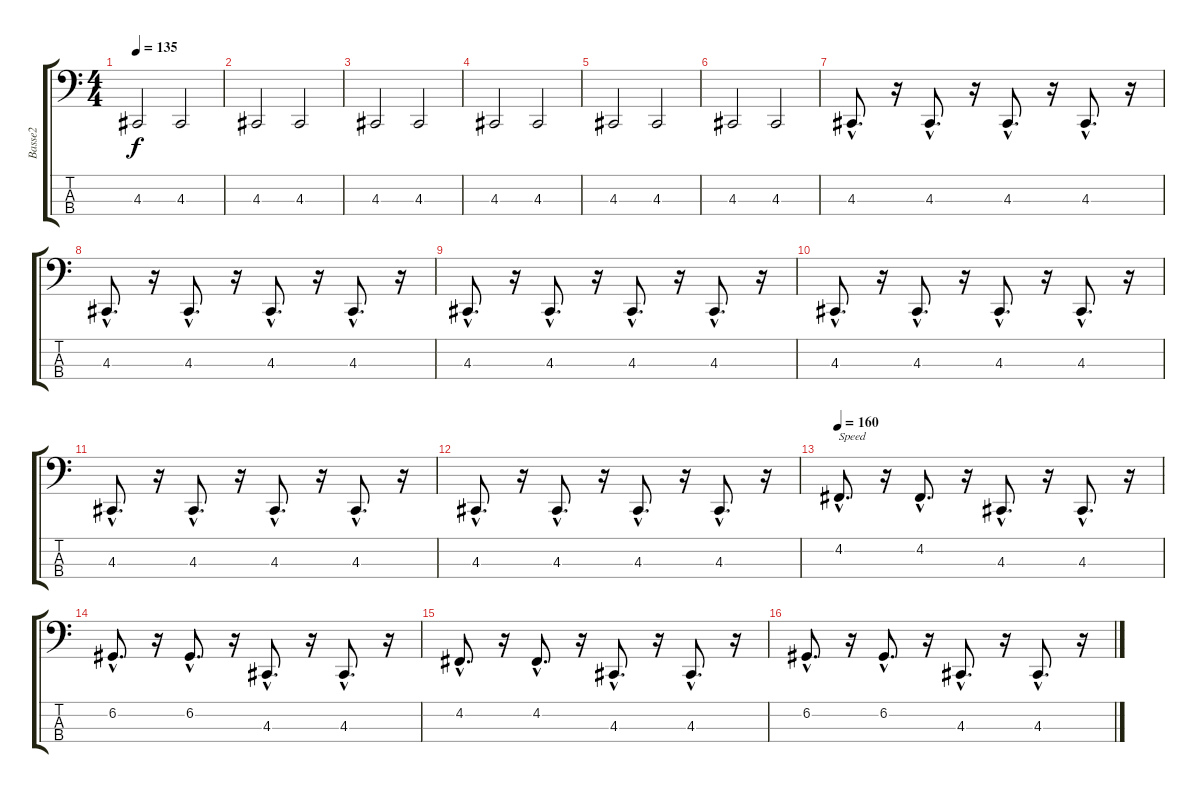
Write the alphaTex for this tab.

\track ("Basse2" "Basse2") {instrument fretlessbass}
\staff {score tabs}
\tuning (G1 D1 A0 E0) {hide}
\ts (4 4)
\tempo 135
\clef f4
\ks c
4.3.2{dy f} 4.3.2 |
4.3.2 4.3.2 |
4.3.2 4.3.2 |
4.3.2 4.3.2 |
4.3.2 4.3.2 |
4.3.2 4.3.2 |
4.3{hac}.8{d} r.16 4.3{hac}.8{d} r.16 4.3{hac}.8{d} r.16 4.3{hac}.8{d} r.16 |
4.3{hac}.8{d} r.16 4.3{hac}.8{d} r.16 4.3{hac}.8{d} r.16 4.3{hac}.8{d} r.16 |
4.3{hac}.8{d} r.16 4.3{hac}.8{d} r.16 4.3{hac}.8{d} r.16 4.3{hac}.8{d} r.16 |
4.3{hac}.8{d} r.16 4.3{hac}.8{d} r.16 4.3{hac}.8{d} r.16 4.3{hac}.8{d} r.16 |
4.3{hac}.8{d} r.16 4.3{hac}.8{d} r.16 4.3{hac}.8{d} r.16 4.3{hac}.8{d} r.16 |
4.3{hac}.8{d} r.16 4.3{hac}.8{d} r.16 4.3{hac}.8{d} r.16 4.3{hac}.8{d} r.16 |
\tempo 160
4.2{hac}.8{d txt "Speed"} r.16 4.2{hac}.8{d} r.16 4.3{hac}.8{d} r.16 4.3{hac}.8{d} r.16 |
6.2{hac}.8{d} r.16 6.2{hac}.8{d} r.16 4.3{hac}.8{d} r.16 4.3{hac}.8{d} r.16 |
4.2{hac}.8{d} r.16 4.2{hac}.8{d} r.16 4.3{hac}.8{d} r.16 4.3{hac}.8{d} r.16 |
6.2{hac}.8{d} r.16 6.2{hac}.8{d} r.16 4.3{hac}.8{d} r.16 4.3{hac}.8{d} r.16
